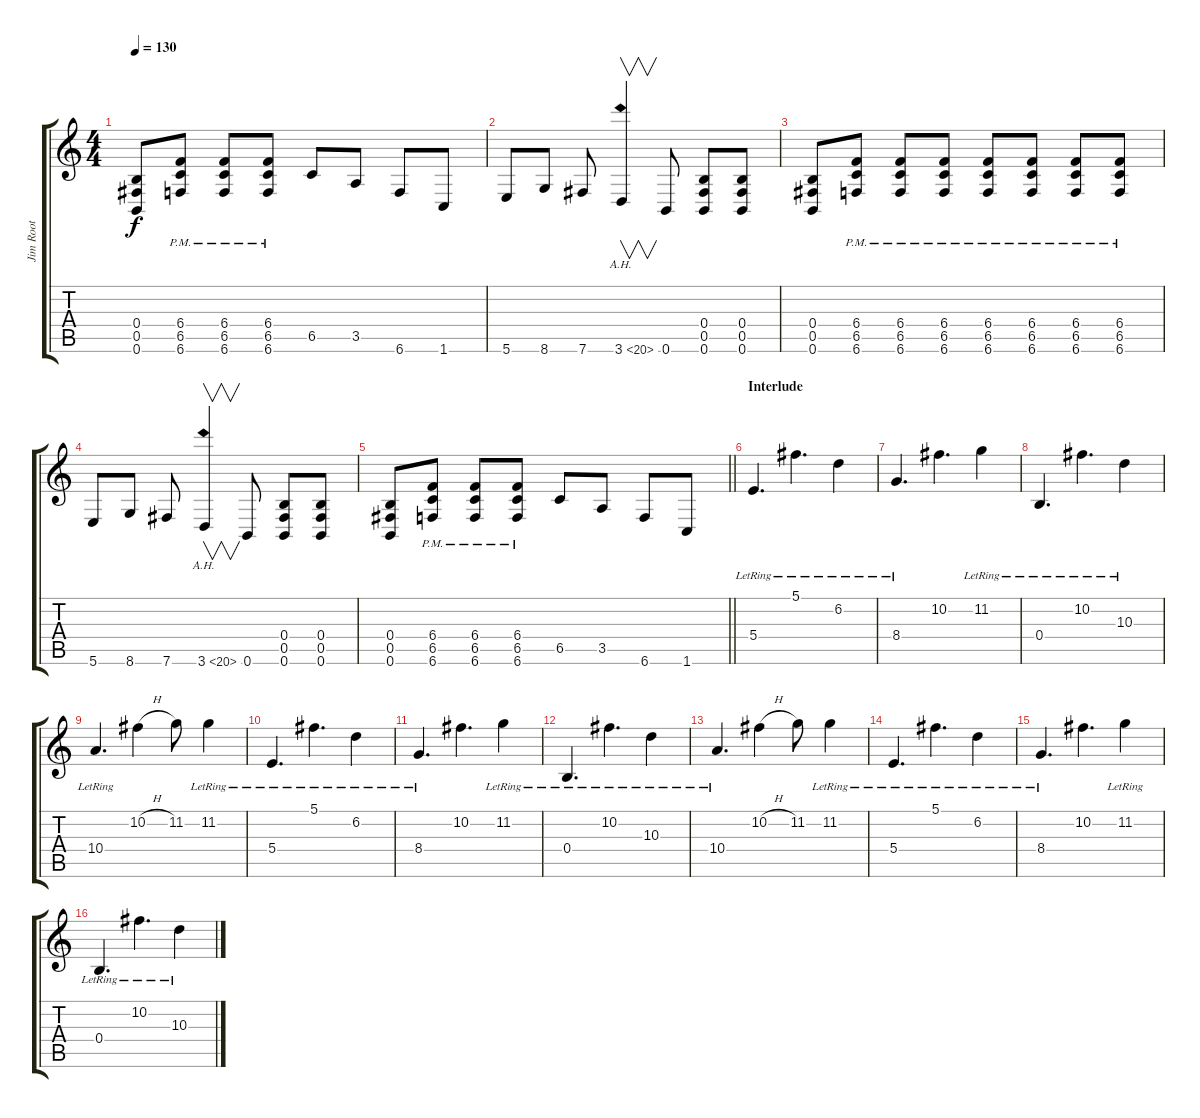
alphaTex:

\track ("Jim Root" "Jim Root") {instrument distortionguitar}
\staff {score tabs}
\tuning (Db4 Ab3 E3 B2 Gb2 B1) {hide}
\ts (4 4)
\tempo 130
\clef g2
\ks c
(0.4 0.5 0.6).8{dy f} (6.4{pm} 6.5{pm} 6.6{pm}).8 (6.4{pm} 6.5{pm} 6.6{pm}).8 (6.4{pm} 6.5{pm} 6.6{pm}).8 6.5.8 3.5.8 6.6.8 1.6.8 |
5.6.8 8.6.8 7.6.8 3.6{ah 17}.4{v} 0.6.8 (0.4 0.5 0.6).8 (0.4 0.5 0.6).8 |
(0.4 0.5 0.6).8 (6.4{pm} 6.5{pm} 6.6{pm}).8 (6.4{pm} 6.5{pm} 6.6{pm}).8 (6.4{pm} 6.5{pm} 6.6{pm}).8 (6.4{pm} 6.5{pm} 6.6{pm}).8 (6.4{pm} 6.5{pm} 6.6{pm}).8 (6.4{pm} 6.5{pm} 6.6{pm}).8 (6.4{pm} 6.5{pm} 6.6{pm}).8 |
5.6.8 8.6.8 7.6.8 3.6{ah 17}.4{v} 0.6.8 (0.4 0.5 0.6).8 (0.4 0.5 0.6).8 |
\barLineRight lightlight
(0.4 0.5 0.6).8 (6.4{pm} 6.5{pm} 6.6{pm}).8 (6.4{pm} 6.5{pm} 6.6{pm}).8 (6.4{pm} 6.5{pm} 6.6{pm}).8 6.5.8 3.5.8 6.6.8 1.6.8 |
\section ("" "Interlude")
5.4{lr}.4{d volume 16} 5.1{lr}.4{d} 6.2{lr}.4 |
8.4{lr}.4{d} 10.2.4{d} 11.2{lr}.4 |
0.4{lr}.4{d} 10.2{lr}.4{d} 10.3{lr}.4 |
10.4{lr}.4{d} 10.2{h}.4 11.2.8 11.2{lr}.4 |
5.4{lr}.4{d} 5.1{lr}.4{d} 6.2{lr}.4 |
8.4{lr}.4{d} 10.2.4{d} 11.2{lr}.4 |
0.4{lr}.4{d} 10.2{lr}.4{d} 10.3{lr}.4 |
10.4{lr}.4{d} 10.2{h}.4 11.2.8 11.2{lr}.4 |
5.4{lr}.4{d} 5.1{lr}.4{d} 6.2{lr}.4 |
8.4{lr}.4{d} 10.2.4{d} 11.2{lr}.4 |
0.4{lr}.4{d} 10.2{lr}.4{d} 10.3{lr}.4
